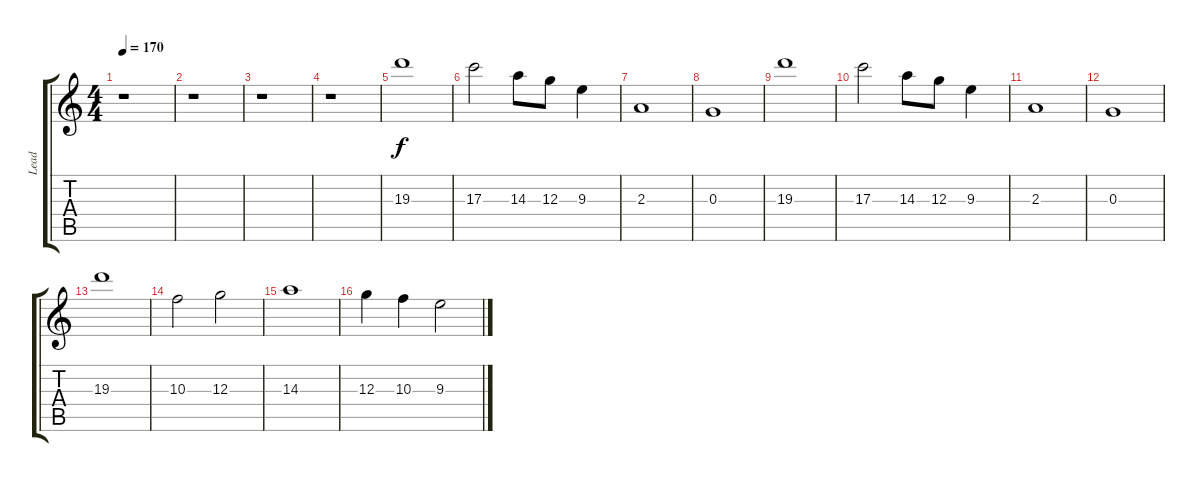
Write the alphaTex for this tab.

\track ("Lead" "Lead") {instrument overdrivenguitar}
\staff {score tabs}
\tuning (E4 B3 G3 D3 A2 E2) {hide}
\ts (4 4)
\tempo 170
\clef g2
\ks c
r.1{dy f instrument overdrivenguitar} |
r.1 |
r.1 |
r.1 |
19.3.1 |
17.3.2 14.3.8 12.3.8 9.3.4 |
2.3.1 |
0.3.1 |
19.3.1 |
17.3.2 14.3.8 12.3.8 9.3.4 |
2.3.1 |
0.3.1 |
19.3.1 |
10.3.2 12.3.2 |
14.3.1 |
12.3.4 10.3.4 9.3.2
